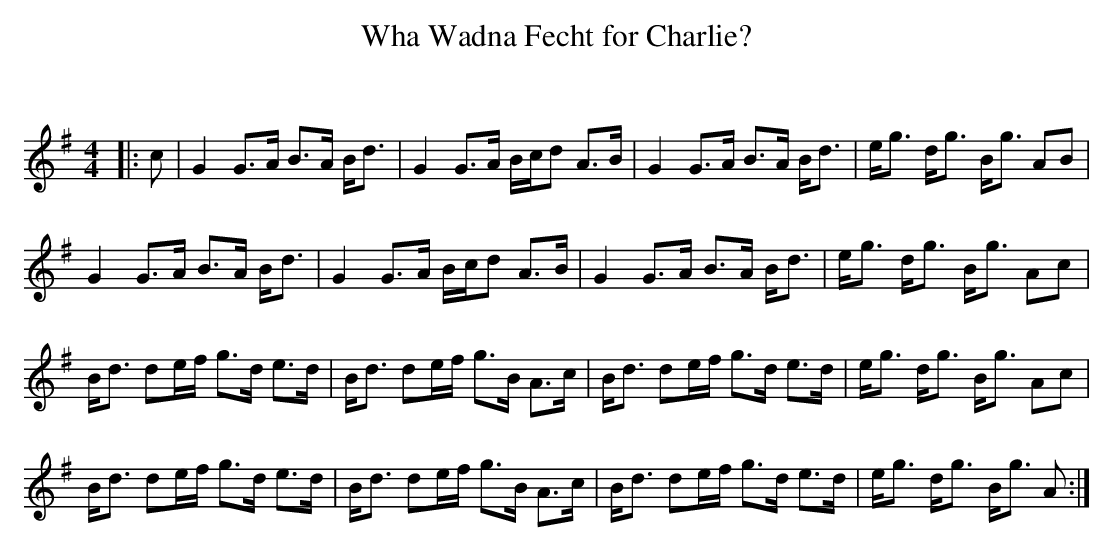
X:1
T: Wha Wadna Fecht for Charlie?
C:
Q: 128
K:G
M:4/4
L:1/16
|:c2|G4 G3A B3A Bd3|G4 G3A Bcd2 A3B|G4 G3A B3A Bd3|eg3 dg3 Bg3 A2B2|
G4 G3A B3A Bd3|G4 G3A Bcd2 A3B|G4 G3A B3A Bd3|eg3 dg3 Bg3 A2c2|
Bd3 d2ef g3d e3d|Bd3 d2ef g3B A3c|Bd3 d2ef g3d e3d|eg3 dg3 Bg3 A2c2|
Bd3 d2ef g3d e3d|Bd3 d2ef g3B A3c|Bd3 d2ef g3d e3d|eg3 dg3 Bg3 A2:|
